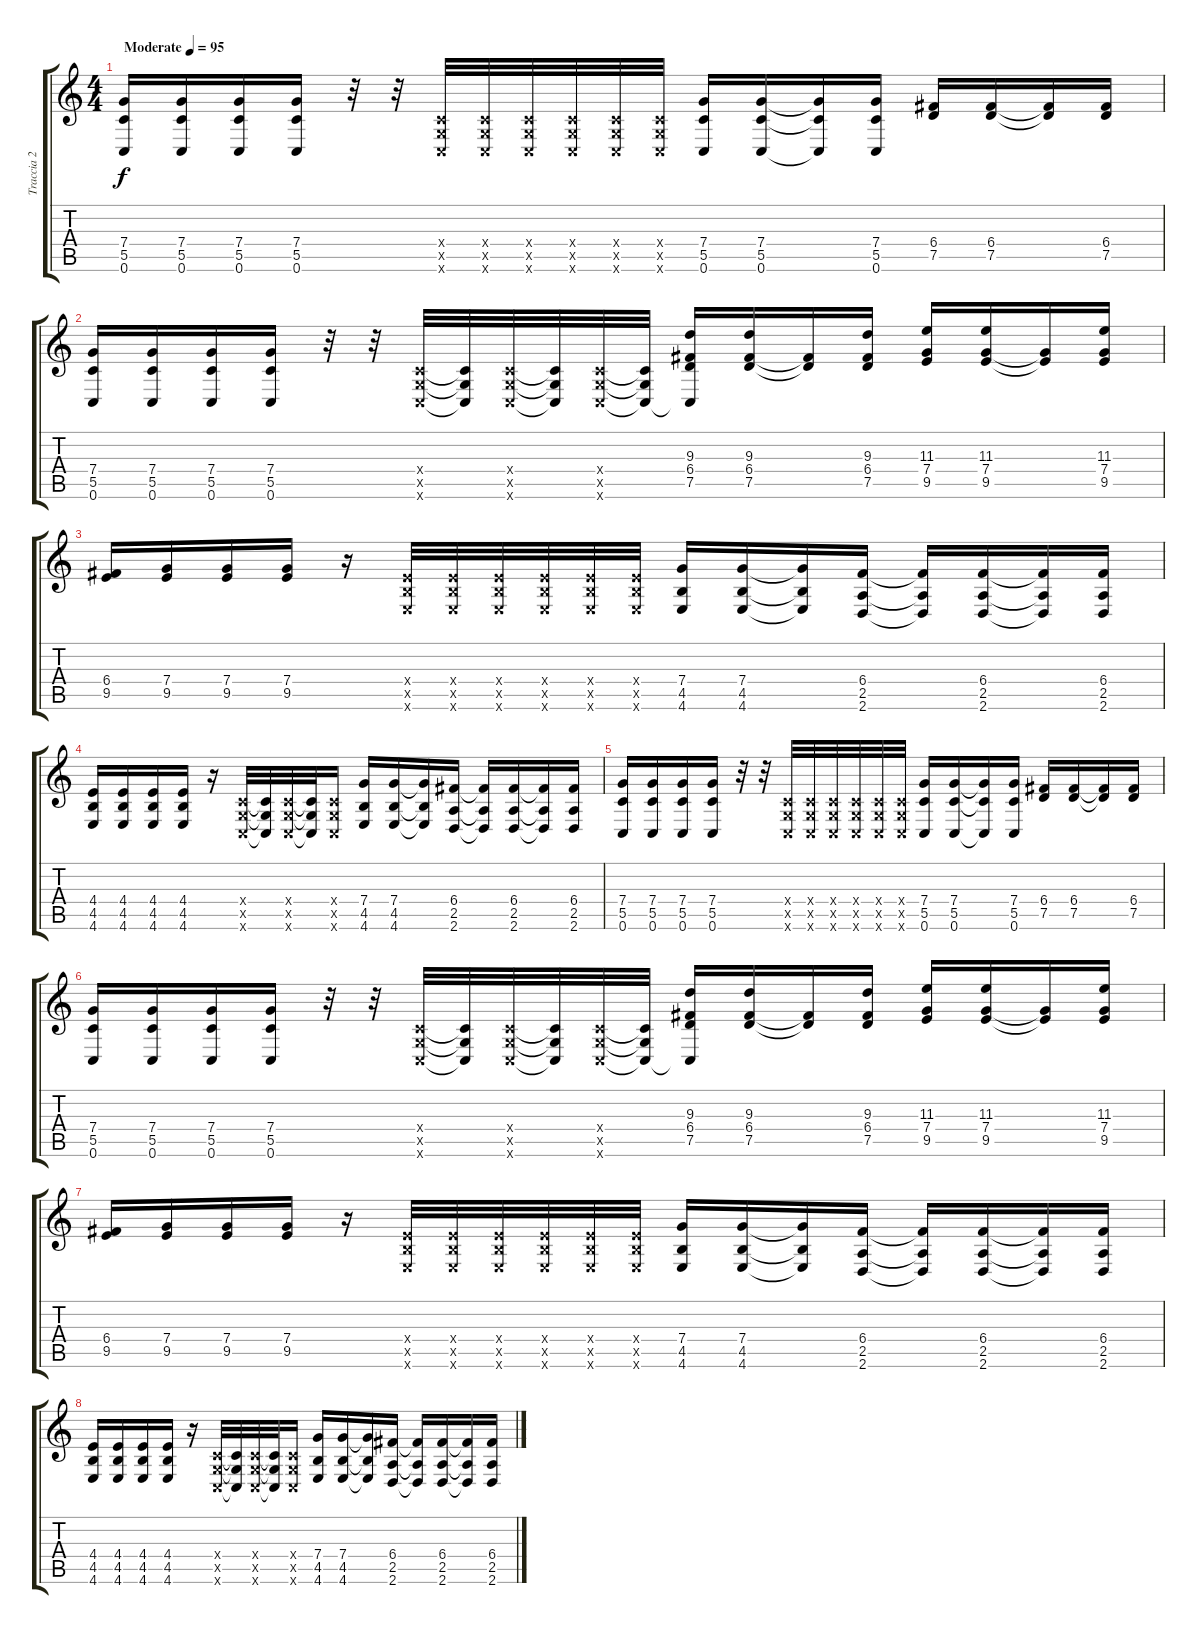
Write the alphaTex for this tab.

\track ("Traccia 2" "Traccia 2") {instrument overdrivenguitar}
\staff {score tabs}
\tuning (D4 A3 F3 C3 G2 C2) {hide}
\ts (4 4)
\tempo (95 "Moderate")
\clef g2
\ks c
(7.4 5.5 0.6).16{dy f instrument overdrivenguitar} (7.4 5.5 0.6).16 (7.4 5.5 0.6).16 (7.4 5.5 0.6).16 r.32 r.32 (0.4{x} 0.5{x} 0.6{x}).32 (0.4{x} 0.5{x} 0.6{x}).32 (0.4{x} 0.5{x} 0.6{x}).32 (0.4{x} 0.5{x} 0.6{x}).32 (0.4{x} 0.5{x} 0.6{x}).32 (0.4{x} 0.5{x} 0.6{x}).32 (7.4 5.5 0.6).16 (7.4 5.5 0.6).16 (7.4{t} 5.5{t} 0.6{t}).16 (7.4 5.5 0.6).16 (6.4 7.5).16 (6.4 7.5).16 (6.4{t} 7.5{t}).16 (6.4 7.5).16 |
(7.4 5.5 0.6).16 (7.4 5.5 0.6).16 (7.4 5.5 0.6).16 (7.4 5.5 0.6).16 r.32 r.32 (0.4{x} 0.5{x} 0.6{x}).32 (0.4{t} 0.5{t} 0.6{t}).32 (0.4{x} 0.5{x} 0.6{x}).32 (0.4{t} 0.5{t} 0.6{t}).32 (0.4{x} 0.5{x} 0.6{x}).32 (0.4{t} 0.5{t} 0.6{t}).32 (9.3 6.4 7.5 0.6{t}).16 (9.3 6.4 7.5).16 (6.4{t} 7.5{t}).16 (9.3 6.4 7.5).16 (11.3 7.4 9.5).16 (11.3 7.4 9.5).16 (7.4{t} 9.5{t}).16 (11.3 7.4 9.5).16 |
(6.4 9.5).16 (7.4 9.5).16 (7.4 9.5).16 (7.4 9.5).16 r.16 (4.4{x} 4.5{x} 4.6{x}).32 (4.4{x} 4.5{x} 4.6{x}).32 (4.4{x} 4.5{x} 4.6{x}).32 (4.4{x} 4.5{x} 4.6{x}).32 (4.4{x} 4.5{x} 4.6{x}).32 (4.4{x} 4.5{x} 4.6{x}).32 (7.4 4.5 4.6).16 (7.4 4.5 4.6).16 (7.4{t} 4.5{t} 4.6{t}).16 (6.4 2.5 2.6).16 (6.4{t} 2.5{t} 2.6{t}).16 (6.4 2.5 2.6).16 (6.4{t} 2.5{t} 2.6{t}).16 (6.4 2.5 2.6).16 |
(4.4 4.5 4.6).16 (4.4 4.5 4.6).16 (4.4 4.5 4.6).16 (4.4 4.5 4.6).16 r.16 (0.4{x} 0.5{x} 0.6{x}).32 (0.4{t} 0.5{t} 0.6{t}).32 (0.4{x} 0.5{x} 0.6{x}).32 (0.4{t} 0.5{t} 0.6{t}).32 (0.4{x} 0.5{x} 0.6{x}).16 (7.4 4.5 4.6).16 (7.4 4.5 4.6).16 (7.4{t} 4.5{t} 4.6{t}).16 (6.4 2.5 2.6).16 (6.4{t} 2.5{t} 2.6{t}).16 (6.4 2.5 2.6).16 (6.4{t} 2.5{t} 2.6{t}).16 (6.4 2.5 2.6).16 |
(7.4 5.5 0.6).16 (7.4 5.5 0.6).16 (7.4 5.5 0.6).16 (7.4 5.5 0.6).16 r.32 r.32 (0.4{x} 0.5{x} 0.6{x}).32 (0.4{x} 0.5{x} 0.6{x}).32 (0.4{x} 0.5{x} 0.6{x}).32 (0.4{x} 0.5{x} 0.6{x}).32 (0.4{x} 0.5{x} 0.6{x}).32 (0.4{x} 0.5{x} 0.6{x}).32 (7.4 5.5 0.6).16 (7.4 5.5 0.6).16 (7.4{t} 5.5{t} 0.6{t}).16 (7.4 5.5 0.6).16 (6.4 7.5).16 (6.4 7.5).16 (6.4{t} 7.5{t}).16 (6.4 7.5).16 |
(7.4 5.5 0.6).16 (7.4 5.5 0.6).16 (7.4 5.5 0.6).16 (7.4 5.5 0.6).16 r.32 r.32 (0.4{x} 0.5{x} 0.6{x}).32 (0.4{t} 0.5{t} 0.6{t}).32 (0.4{x} 0.5{x} 0.6{x}).32 (0.4{t} 0.5{t} 0.6{t}).32 (0.4{x} 0.5{x} 0.6{x}).32 (0.4{t} 0.5{t} 0.6{t}).32 (9.3 6.4 7.5 0.6{t}).16 (9.3 6.4 7.5).16 (6.4{t} 7.5{t}).16 (9.3 6.4 7.5).16 (11.3 7.4 9.5).16 (11.3 7.4 9.5).16 (7.4{t} 9.5{t}).16 (11.3 7.4 9.5).16 |
(6.4 9.5).16 (7.4 9.5).16 (7.4 9.5).16 (7.4 9.5).16 r.16 (4.4{x} 4.5{x} 4.6{x}).32 (4.4{x} 4.5{x} 4.6{x}).32 (4.4{x} 4.5{x} 4.6{x}).32 (4.4{x} 4.5{x} 4.6{x}).32 (4.4{x} 4.5{x} 4.6{x}).32 (4.4{x} 4.5{x} 4.6{x}).32 (7.4 4.5 4.6).16 (7.4 4.5 4.6).16 (7.4{t} 4.5{t} 4.6{t}).16 (6.4 2.5 2.6).16 (6.4{t} 2.5{t} 2.6{t}).16 (6.4 2.5 2.6).16 (6.4{t} 2.5{t} 2.6{t}).16 (6.4 2.5 2.6).16 |
(4.4 4.5 4.6).16 (4.4 4.5 4.6).16 (4.4 4.5 4.6).16 (4.4 4.5 4.6).16 r.16 (0.4{x} 0.5{x} 0.6{x}).32 (0.4{t} 0.5{t} 0.6{t}).32 (0.4{x} 0.5{x} 0.6{x}).32 (0.4{t} 0.5{t} 0.6{t}).32 (0.4{x} 0.5{x} 0.6{x}).16 (7.4 4.5 4.6).16 (7.4 4.5 4.6).16 (7.4{t} 4.5{t} 4.6{t}).16 (6.4 2.5 2.6).16 (6.4{t} 2.5{t} 2.6{t}).16 (6.4 2.5 2.6).16 (6.4{t} 2.5{t} 2.6{t}).16 (6.4 2.5 2.6).16
